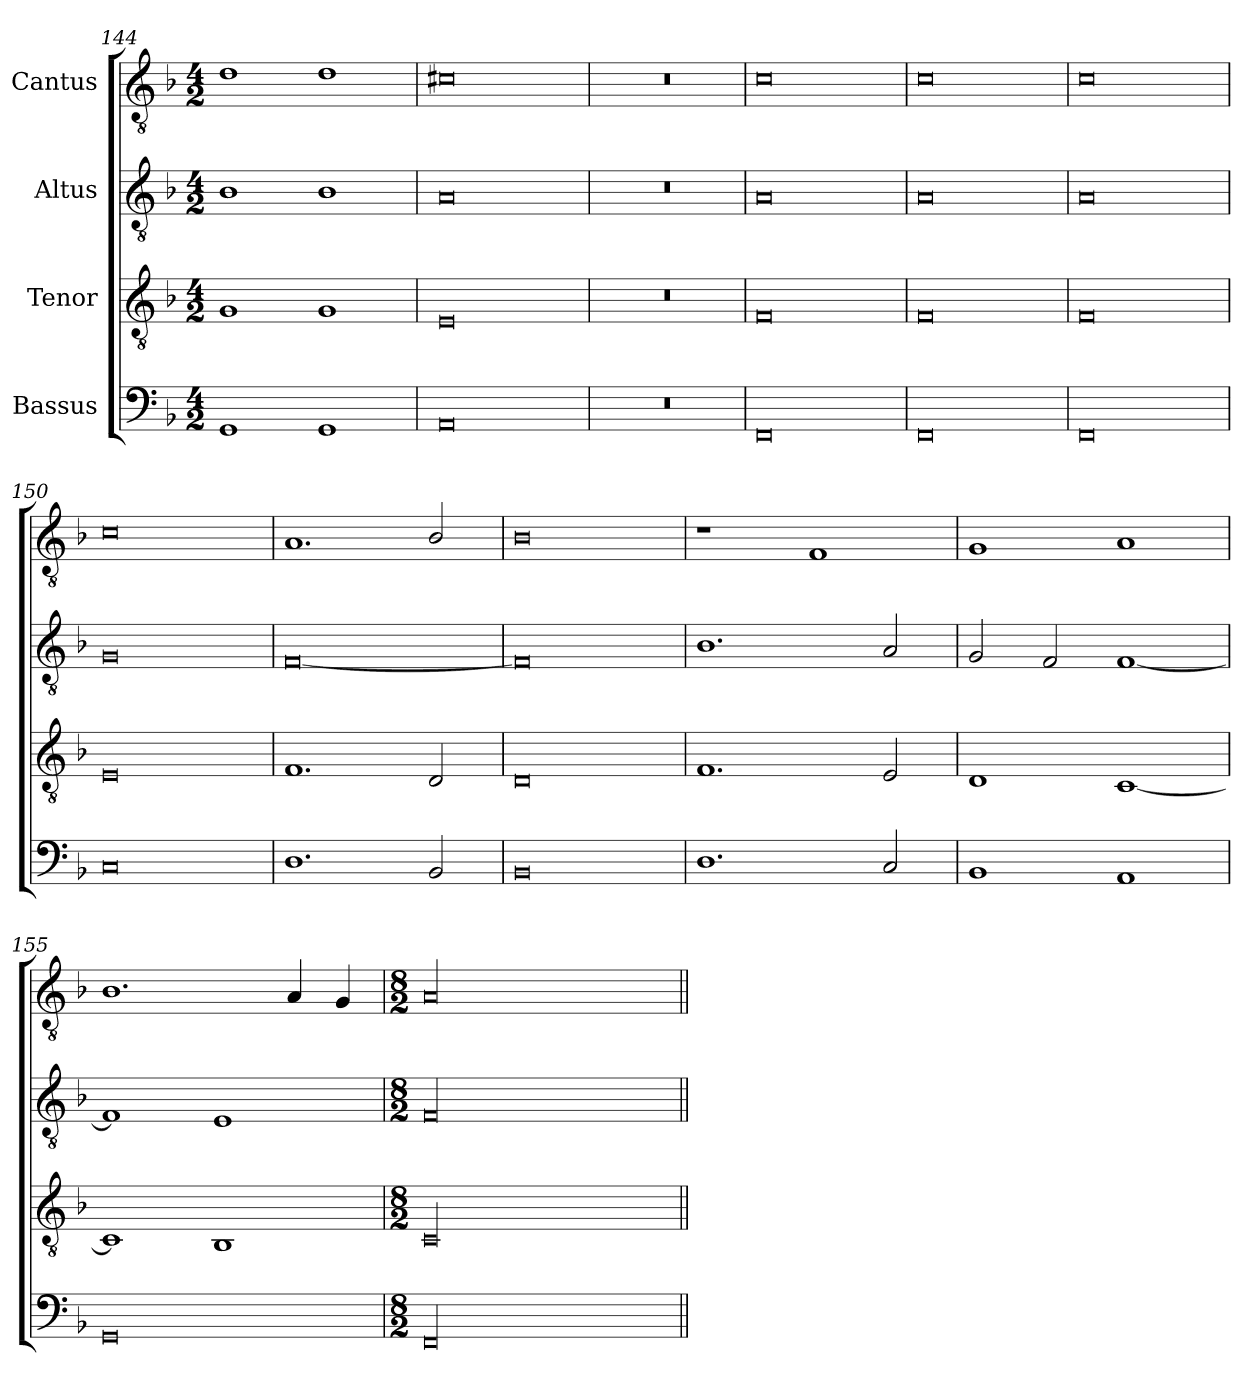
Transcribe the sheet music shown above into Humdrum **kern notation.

**kern	**kern	**kern	**kern
*part4	*part3	*part2	*part1
*staff4	*staff3	*staff2	*staff1
*I"Bassus	*I"Tenor	*I"Altus	*I"Cantus
*clefF4	*clefGv2	*clefGv2	*clefGv2
*k[b-]	*k[b-]	*k[b-]	*k[b-]
*M4/2	*M4/2	*M4/2	*M4/2
=144	=144	=144	=144
1GG/	1G/	1B-/	1d\
1GG/	1G/	1B-/	1d\
=145	=145	=145	=145
0AA/	0E/	0A/	0c#X\
=146	=146	=146	=146
0r	0r	0r	0r
=147	=147	=147	=147
0FF/	0F/	0A/	0c\
=148	=148	=148	=148
0FF/	0F/	0A/	0c\
=149	=149	=149	=149
0FF/	0F/	0A/	0c\
=150	=150	=150	=150
0C/	0E/	0G/	0c\
=151	=151	=151	=151
1.D/	1.F/	[0F/	1.A/
2BB-/	2D/	.	2B-/
=152	=152	=152	=152
0BB-/	0D/	0F/]	0B-/
=153	=153	=153	=153
1.D/	1.F/	1.B-/	1r
.	.	.	1F/
2C/	2E/	2A/	.
=154	=154	=154	=154
1BB-/	1D/	2G/	1G/
.	.	2F/	.
1AA/	[1C/	[1F/	1A/
=155	=155	=155	=155
0GG/	1C/]	1F/]	1.B-/
.	1BB-/	1E/	.
.	.	.	4A/
.	.	.	4G/
=156	=156	=156	=156
*M8/2	*M8/2	*M8/2	*M8/2
00FF/	00C/	00F/	00A/
=||	=||	=||	=||
*-	*-	*-	*-
